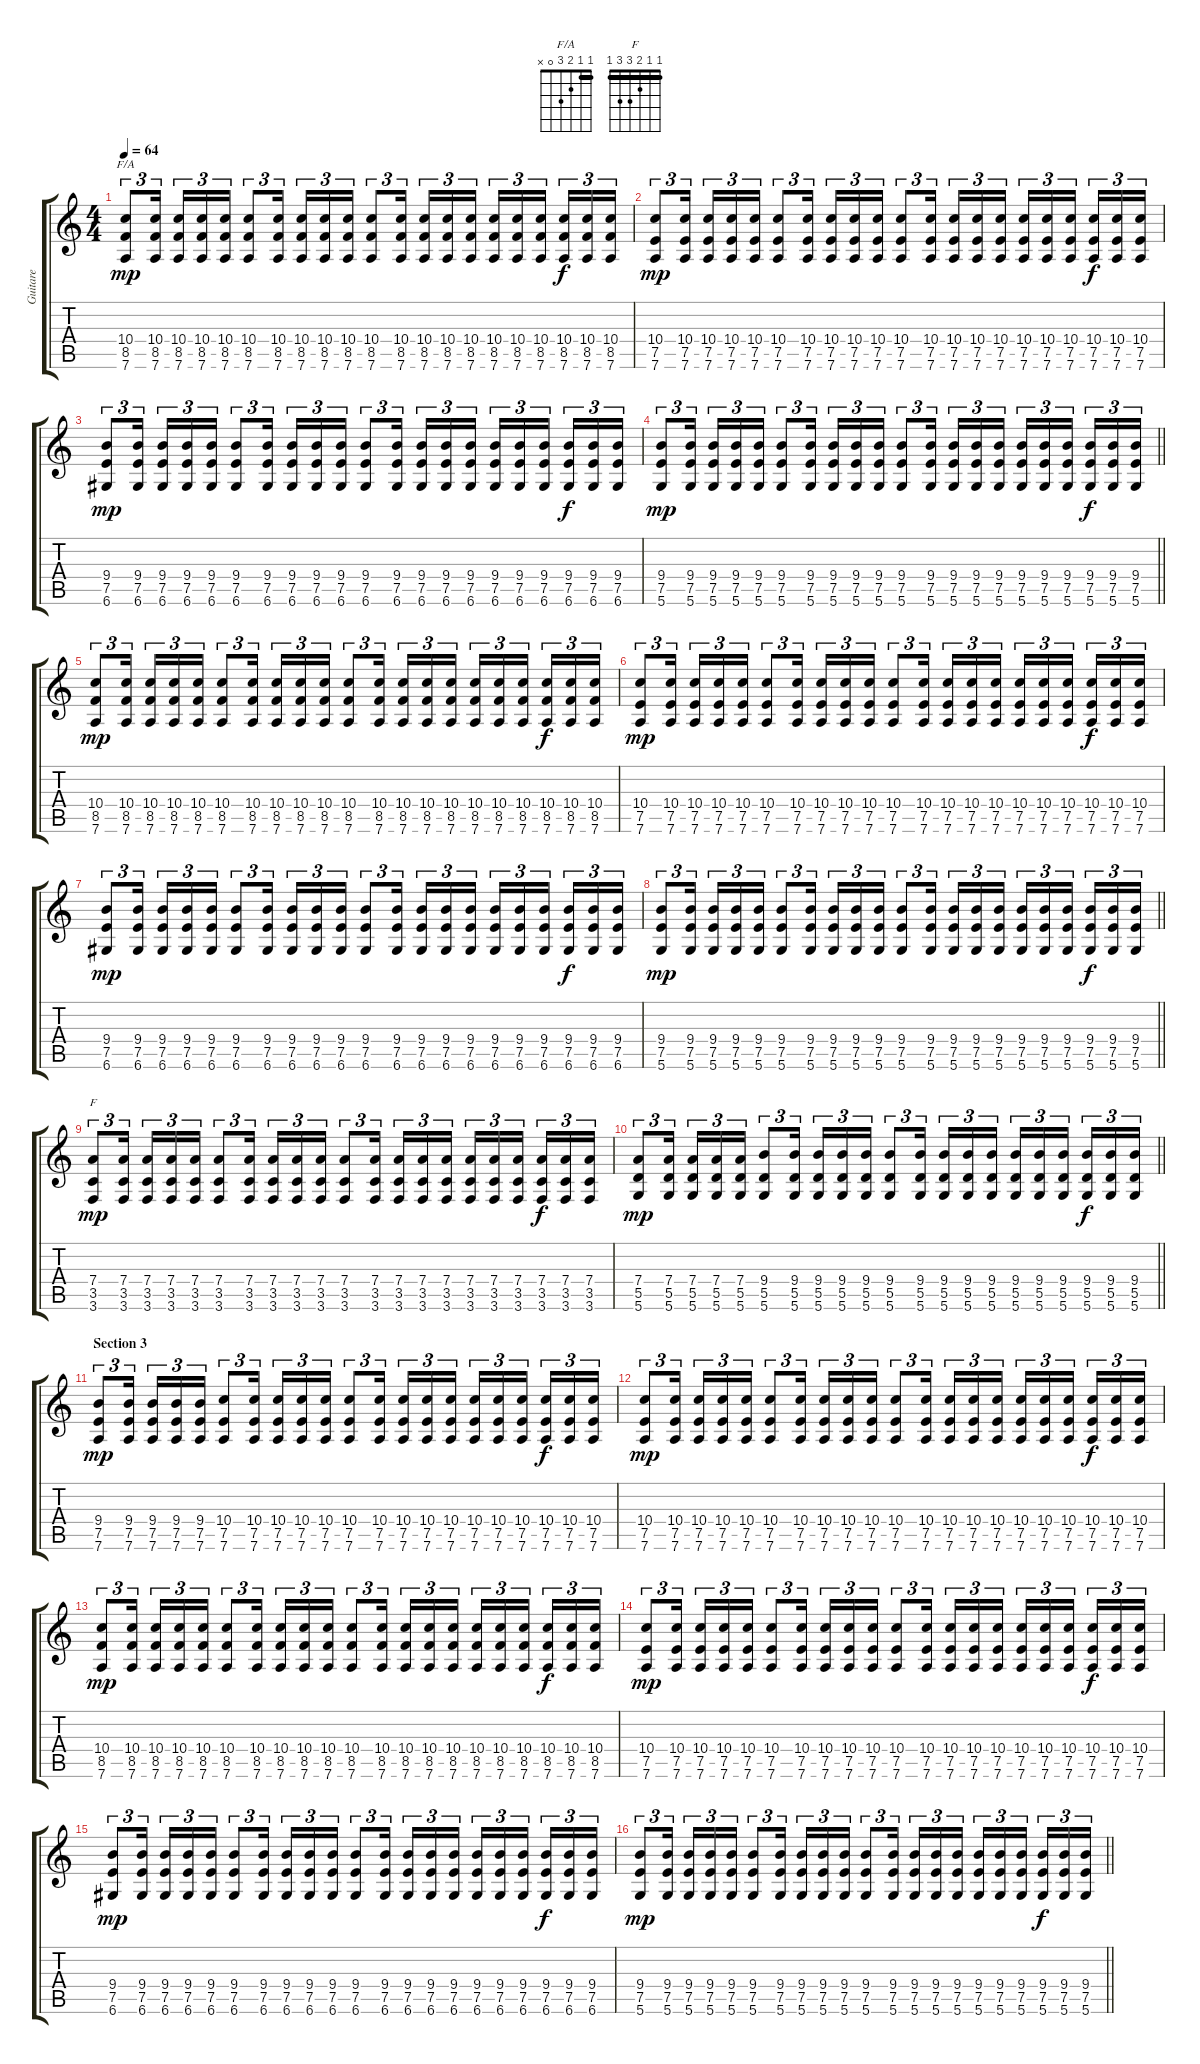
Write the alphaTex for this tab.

\track ("Guitare" "Guitare") {instrument acousticguitarsteel}
\staff {score tabs}
\tuning (E4 B3 G3 D3 A2 D2) {hide}
\chord ("F/A" 1 1 2 3 0 x) {barre 1}
\chord ("F" 1 1 2 3 3 1) {barre 1}
\ts (4 4)
\tempo 64
\clef g2
\ks c
(10.4 8.5 7.6).8{tu (3 2) ch "F/A" dy mp} (10.4 8.5 7.6).16{tu (3 2)} (10.4 8.5 7.6).16{tu (3 2)} (10.4 8.5 7.6).16{tu (3 2)} (10.4 8.5 7.6).16{tu (3 2)} (10.4 8.5 7.6).8{tu (3 2)} (10.4 8.5 7.6).16{tu (3 2)} (10.4 8.5 7.6).16{tu (3 2)} (10.4 8.5 7.6).16{tu (3 2)} (10.4 8.5 7.6).16{tu (3 2)} (10.4 8.5 7.6).8{tu (3 2)} (10.4 8.5 7.6).16{tu (3 2)} (10.4 8.5 7.6).16{tu (3 2)} (10.4 8.5 7.6).16{tu (3 2)} (10.4 8.5 7.6).16{tu (3 2)} (10.4 8.5 7.6).16{tu (3 2)} (10.4 8.5 7.6).16{tu (3 2)} (10.4 8.5 7.6).16{tu (3 2)} (10.4 8.5 7.6).16{tu (3 2) dy f} (10.4 8.5 7.6).16{tu (3 2)} (10.4 8.5 7.6).16{tu (3 2)} |
(10.4 7.5 7.6).8{tu (3 2) dy mp} (10.4 7.5 7.6).16{tu (3 2)} (10.4 7.5 7.6).16{tu (3 2)} (10.4 7.5 7.6).16{tu (3 2)} (10.4 7.5 7.6).16{tu (3 2)} (10.4 7.5 7.6).8{tu (3 2)} (10.4 7.5 7.6).16{tu (3 2)} (10.4 7.5 7.6).16{tu (3 2)} (10.4 7.5 7.6).16{tu (3 2)} (10.4 7.5 7.6).16{tu (3 2)} (10.4 7.5 7.6).8{tu (3 2)} (10.4 7.5 7.6).16{tu (3 2)} (10.4 7.5 7.6).16{tu (3 2)} (10.4 7.5 7.6).16{tu (3 2)} (10.4 7.5 7.6).16{tu (3 2)} (10.4 7.5 7.6).16{tu (3 2)} (10.4 7.5 7.6).16{tu (3 2)} (10.4 7.5 7.6).16{tu (3 2)} (10.4 7.5 7.6).16{tu (3 2) dy f} (10.4 7.5 7.6).16{tu (3 2)} (10.4 7.5 7.6).16{tu (3 2)} |
(9.4 7.5 6.6).8{tu (3 2) dy mp} (9.4 7.5 6.6).16{tu (3 2)} (9.4 7.5 6.6).16{tu (3 2)} (9.4 7.5 6.6).16{tu (3 2)} (9.4 7.5 6.6).16{tu (3 2)} (9.4 7.5 6.6).8{tu (3 2)} (9.4 7.5 6.6).16{tu (3 2)} (9.4 7.5 6.6).16{tu (3 2)} (9.4 7.5 6.6).16{tu (3 2)} (9.4 7.5 6.6).16{tu (3 2)} (9.4 7.5 6.6).8{tu (3 2)} (9.4 7.5 6.6).16{tu (3 2)} (9.4 7.5 6.6).16{tu (3 2)} (9.4 7.5 6.6).16{tu (3 2)} (9.4 7.5 6.6).16{tu (3 2)} (9.4 7.5 6.6).16{tu (3 2)} (9.4 7.5 6.6).16{tu (3 2)} (9.4 7.5 6.6).16{tu (3 2)} (9.4 7.5 6.6).16{tu (3 2) dy f} (9.4 7.5 6.6).16{tu (3 2)} (9.4 7.5 6.6).16{tu (3 2)} |
\barLineRight lightlight
(9.4 7.5 5.6).8{tu (3 2) dy mp} (9.4 7.5 5.6).16{tu (3 2)} (9.4 7.5 5.6).16{tu (3 2)} (9.4 7.5 5.6).16{tu (3 2)} (9.4 7.5 5.6).16{tu (3 2)} (9.4 7.5 5.6).8{tu (3 2)} (9.4 7.5 5.6).16{tu (3 2)} (9.4 7.5 5.6).16{tu (3 2)} (9.4 7.5 5.6).16{tu (3 2)} (9.4 7.5 5.6).16{tu (3 2)} (9.4 7.5 5.6).8{tu (3 2)} (9.4 7.5 5.6).16{tu (3 2)} (9.4 7.5 5.6).16{tu (3 2)} (9.4 7.5 5.6).16{tu (3 2)} (9.4 7.5 5.6).16{tu (3 2)} (9.4 7.5 5.6).16{tu (3 2)} (9.4 7.5 5.6).16{tu (3 2)} (9.4 7.5 5.6).16{tu (3 2)} (9.4 7.5 5.6).16{tu (3 2) dy f} (9.4 7.5 5.6).16{tu (3 2)} (9.4 7.5 5.6).16{tu (3 2)} |
(10.4 8.5 7.6).8{tu (3 2) dy mp} (10.4 8.5 7.6).16{tu (3 2)} (10.4 8.5 7.6).16{tu (3 2)} (10.4 8.5 7.6).16{tu (3 2)} (10.4 8.5 7.6).16{tu (3 2)} (10.4 8.5 7.6).8{tu (3 2)} (10.4 8.5 7.6).16{tu (3 2)} (10.4 8.5 7.6).16{tu (3 2)} (10.4 8.5 7.6).16{tu (3 2)} (10.4 8.5 7.6).16{tu (3 2)} (10.4 8.5 7.6).8{tu (3 2)} (10.4 8.5 7.6).16{tu (3 2)} (10.4 8.5 7.6).16{tu (3 2)} (10.4 8.5 7.6).16{tu (3 2)} (10.4 8.5 7.6).16{tu (3 2)} (10.4 8.5 7.6).16{tu (3 2)} (10.4 8.5 7.6).16{tu (3 2)} (10.4 8.5 7.6).16{tu (3 2)} (10.4 8.5 7.6).16{tu (3 2) dy f} (10.4 8.5 7.6).16{tu (3 2)} (10.4 8.5 7.6).16{tu (3 2)} |
(10.4 7.5 7.6).8{tu (3 2) dy mp} (10.4 7.5 7.6).16{tu (3 2)} (10.4 7.5 7.6).16{tu (3 2)} (10.4 7.5 7.6).16{tu (3 2)} (10.4 7.5 7.6).16{tu (3 2)} (10.4 7.5 7.6).8{tu (3 2)} (10.4 7.5 7.6).16{tu (3 2)} (10.4 7.5 7.6).16{tu (3 2)} (10.4 7.5 7.6).16{tu (3 2)} (10.4 7.5 7.6).16{tu (3 2)} (10.4 7.5 7.6).8{tu (3 2)} (10.4 7.5 7.6).16{tu (3 2)} (10.4 7.5 7.6).16{tu (3 2)} (10.4 7.5 7.6).16{tu (3 2)} (10.4 7.5 7.6).16{tu (3 2)} (10.4 7.5 7.6).16{tu (3 2)} (10.4 7.5 7.6).16{tu (3 2)} (10.4 7.5 7.6).16{tu (3 2)} (10.4 7.5 7.6).16{tu (3 2) dy f} (10.4 7.5 7.6).16{tu (3 2)} (10.4 7.5 7.6).16{tu (3 2)} |
(9.4 7.5 6.6).8{tu (3 2) dy mp} (9.4 7.5 6.6).16{tu (3 2)} (9.4 7.5 6.6).16{tu (3 2)} (9.4 7.5 6.6).16{tu (3 2)} (9.4 7.5 6.6).16{tu (3 2)} (9.4 7.5 6.6).8{tu (3 2)} (9.4 7.5 6.6).16{tu (3 2)} (9.4 7.5 6.6).16{tu (3 2)} (9.4 7.5 6.6).16{tu (3 2)} (9.4 7.5 6.6).16{tu (3 2)} (9.4 7.5 6.6).8{tu (3 2)} (9.4 7.5 6.6).16{tu (3 2)} (9.4 7.5 6.6).16{tu (3 2)} (9.4 7.5 6.6).16{tu (3 2)} (9.4 7.5 6.6).16{tu (3 2)} (9.4 7.5 6.6).16{tu (3 2)} (9.4 7.5 6.6).16{tu (3 2)} (9.4 7.5 6.6).16{tu (3 2)} (9.4 7.5 6.6).16{tu (3 2) dy f} (9.4 7.5 6.6).16{tu (3 2)} (9.4 7.5 6.6).16{tu (3 2)} |
\barLineRight lightlight
(9.4 7.5 5.6).8{tu (3 2) dy mp} (9.4 7.5 5.6).16{tu (3 2)} (9.4 7.5 5.6).16{tu (3 2)} (9.4 7.5 5.6).16{tu (3 2)} (9.4 7.5 5.6).16{tu (3 2)} (9.4 7.5 5.6).8{tu (3 2)} (9.4 7.5 5.6).16{tu (3 2)} (9.4 7.5 5.6).16{tu (3 2)} (9.4 7.5 5.6).16{tu (3 2)} (9.4 7.5 5.6).16{tu (3 2)} (9.4 7.5 5.6).8{tu (3 2)} (9.4 7.5 5.6).16{tu (3 2)} (9.4 7.5 5.6).16{tu (3 2)} (9.4 7.5 5.6).16{tu (3 2)} (9.4 7.5 5.6).16{tu (3 2)} (9.4 7.5 5.6).16{tu (3 2)} (9.4 7.5 5.6).16{tu (3 2)} (9.4 7.5 5.6).16{tu (3 2)} (9.4 7.5 5.6).16{tu (3 2) dy f} (9.4 7.5 5.6).16{tu (3 2)} (9.4 7.5 5.6).16{tu (3 2)} |
(7.4 3.5 3.6).8{tu (3 2) ch "F" dy mp} (7.4 3.5 3.6).16{tu (3 2)} (7.4 3.5 3.6).16{tu (3 2)} (7.4 3.5 3.6).16{tu (3 2)} (7.4 3.5 3.6).16{tu (3 2)} (7.4 3.5 3.6).8{tu (3 2)} (7.4 3.5 3.6).16{tu (3 2)} (7.4 3.5 3.6).16{tu (3 2)} (7.4 3.5 3.6).16{tu (3 2)} (7.4 3.5 3.6).16{tu (3 2)} (7.4 3.5 3.6).8{tu (3 2)} (7.4 3.5 3.6).16{tu (3 2)} (7.4 3.5 3.6).16{tu (3 2)} (7.4 3.5 3.6).16{tu (3 2)} (7.4 3.5 3.6).16{tu (3 2)} (7.4 3.5 3.6).16{tu (3 2)} (7.4 3.5 3.6).16{tu (3 2)} (7.4 3.5 3.6).16{tu (3 2)} (7.4 3.5 3.6).16{tu (3 2) dy f} (7.4 3.5 3.6).16{tu (3 2)} (7.4 3.5 3.6).16{tu (3 2)} |
\barLineRight lightlight
(7.4 5.5 5.6).8{tu (3 2) dy mp} (7.4 5.5 5.6).16{tu (3 2)} (7.4 5.5 5.6).16{tu (3 2)} (7.4 5.5 5.6).16{tu (3 2)} (7.4 5.5 5.6).16{tu (3 2)} (9.4 5.5 5.6).8{tu (3 2)} (9.4 5.5 5.6).16{tu (3 2)} (9.4 5.5 5.6).16{tu (3 2)} (9.4 5.5 5.6).16{tu (3 2)} (9.4 5.5 5.6).16{tu (3 2)} (9.4 5.5 5.6).8{tu (3 2)} (9.4 5.5 5.6).16{tu (3 2)} (9.4 5.5 5.6).16{tu (3 2)} (9.4 5.5 5.6).16{tu (3 2)} (9.4 5.5 5.6).16{tu (3 2)} (9.4 5.5 5.6).16{tu (3 2)} (9.4 5.5 5.6).16{tu (3 2)} (9.4 5.5 5.6).16{tu (3 2)} (9.4 5.5 5.6).16{tu (3 2) dy f} (9.4 5.5 5.6).16{tu (3 2)} (9.4 5.5 5.6).16{tu (3 2)} |
\section ("" "Section 3")
(9.4 7.5 7.6).8{tu (3 2) dy mp} (9.4 7.5 7.6).16{tu (3 2)} (9.4 7.5 7.6).16{tu (3 2)} (9.4 7.5 7.6).16{tu (3 2)} (9.4 7.5 7.6).16{tu (3 2)} (10.4 7.5 7.6).8{tu (3 2)} (10.4 7.5 7.6).16{tu (3 2)} (10.4 7.5 7.6).16{tu (3 2)} (10.4 7.5 7.6).16{tu (3 2)} (10.4 7.5 7.6).16{tu (3 2)} (10.4 7.5 7.6).8{tu (3 2)} (10.4 7.5 7.6).16{tu (3 2)} (10.4 7.5 7.6).16{tu (3 2)} (10.4 7.5 7.6).16{tu (3 2)} (10.4 7.5 7.6).16{tu (3 2)} (10.4 7.5 7.6).16{tu (3 2)} (10.4 7.5 7.6).16{tu (3 2)} (10.4 7.5 7.6).16{tu (3 2)} (10.4 7.5 7.6).16{tu (3 2) dy f} (10.4 7.5 7.6).16{tu (3 2)} (10.4 7.5 7.6).16{tu (3 2)} |
(10.4 7.5 7.6).8{tu (3 2) dy mp} (10.4 7.5 7.6).16{tu (3 2)} (10.4 7.5 7.6).16{tu (3 2)} (10.4 7.5 7.6).16{tu (3 2)} (10.4 7.5 7.6).16{tu (3 2)} (10.4 7.5 7.6).8{tu (3 2)} (10.4 7.5 7.6).16{tu (3 2)} (10.4 7.5 7.6).16{tu (3 2)} (10.4 7.5 7.6).16{tu (3 2)} (10.4 7.5 7.6).16{tu (3 2)} (10.4 7.5 7.6).8{tu (3 2)} (10.4 7.5 7.6).16{tu (3 2)} (10.4 7.5 7.6).16{tu (3 2)} (10.4 7.5 7.6).16{tu (3 2)} (10.4 7.5 7.6).16{tu (3 2)} (10.4 7.5 7.6).16{tu (3 2)} (10.4 7.5 7.6).16{tu (3 2)} (10.4 7.5 7.6).16{tu (3 2)} (10.4 7.5 7.6).16{tu (3 2) dy f} (10.4 7.5 7.6).16{tu (3 2)} (10.4 7.5 7.6).16{tu (3 2)} |
(10.4 8.5 7.6).8{tu (3 2) dy mp} (10.4 8.5 7.6).16{tu (3 2)} (10.4 8.5 7.6).16{tu (3 2)} (10.4 8.5 7.6).16{tu (3 2)} (10.4 8.5 7.6).16{tu (3 2)} (10.4 8.5 7.6).8{tu (3 2)} (10.4 8.5 7.6).16{tu (3 2)} (10.4 8.5 7.6).16{tu (3 2)} (10.4 8.5 7.6).16{tu (3 2)} (10.4 8.5 7.6).16{tu (3 2)} (10.4 8.5 7.6).8{tu (3 2)} (10.4 8.5 7.6).16{tu (3 2)} (10.4 8.5 7.6).16{tu (3 2)} (10.4 8.5 7.6).16{tu (3 2)} (10.4 8.5 7.6).16{tu (3 2)} (10.4 8.5 7.6).16{tu (3 2)} (10.4 8.5 7.6).16{tu (3 2)} (10.4 8.5 7.6).16{tu (3 2)} (10.4 8.5 7.6).16{tu (3 2) dy f} (10.4 8.5 7.6).16{tu (3 2)} (10.4 8.5 7.6).16{tu (3 2)} |
(10.4 7.5 7.6).8{tu (3 2) dy mp} (10.4 7.5 7.6).16{tu (3 2)} (10.4 7.5 7.6).16{tu (3 2)} (10.4 7.5 7.6).16{tu (3 2)} (10.4 7.5 7.6).16{tu (3 2)} (10.4 7.5 7.6).8{tu (3 2)} (10.4 7.5 7.6).16{tu (3 2)} (10.4 7.5 7.6).16{tu (3 2)} (10.4 7.5 7.6).16{tu (3 2)} (10.4 7.5 7.6).16{tu (3 2)} (10.4 7.5 7.6).8{tu (3 2)} (10.4 7.5 7.6).16{tu (3 2)} (10.4 7.5 7.6).16{tu (3 2)} (10.4 7.5 7.6).16{tu (3 2)} (10.4 7.5 7.6).16{tu (3 2)} (10.4 7.5 7.6).16{tu (3 2)} (10.4 7.5 7.6).16{tu (3 2)} (10.4 7.5 7.6).16{tu (3 2)} (10.4 7.5 7.6).16{tu (3 2) dy f} (10.4 7.5 7.6).16{tu (3 2)} (10.4 7.5 7.6).16{tu (3 2)} |
(9.4 7.5 6.6).8{tu (3 2) dy mp} (9.4 7.5 6.6).16{tu (3 2)} (9.4 7.5 6.6).16{tu (3 2)} (9.4 7.5 6.6).16{tu (3 2)} (9.4 7.5 6.6).16{tu (3 2)} (9.4 7.5 6.6).8{tu (3 2)} (9.4 7.5 6.6).16{tu (3 2)} (9.4 7.5 6.6).16{tu (3 2)} (9.4 7.5 6.6).16{tu (3 2)} (9.4 7.5 6.6).16{tu (3 2)} (9.4 7.5 6.6).8{tu (3 2)} (9.4 7.5 6.6).16{tu (3 2)} (9.4 7.5 6.6).16{tu (3 2)} (9.4 7.5 6.6).16{tu (3 2)} (9.4 7.5 6.6).16{tu (3 2)} (9.4 7.5 6.6).16{tu (3 2)} (9.4 7.5 6.6).16{tu (3 2)} (9.4 7.5 6.6).16{tu (3 2)} (9.4 7.5 6.6).16{tu (3 2) dy f} (9.4 7.5 6.6).16{tu (3 2)} (9.4 7.5 6.6).16{tu (3 2)} |
\barLineRight lightlight
(9.4 7.5 5.6).8{tu (3 2) dy mp} (9.4 7.5 5.6).16{tu (3 2)} (9.4 7.5 5.6).16{tu (3 2)} (9.4 7.5 5.6).16{tu (3 2)} (9.4 7.5 5.6).16{tu (3 2)} (9.4 7.5 5.6).8{tu (3 2)} (9.4 7.5 5.6).16{tu (3 2)} (9.4 7.5 5.6).16{tu (3 2)} (9.4 7.5 5.6).16{tu (3 2)} (9.4 7.5 5.6).16{tu (3 2)} (9.4 7.5 5.6).8{tu (3 2)} (9.4 7.5 5.6).16{tu (3 2)} (9.4 7.5 5.6).16{tu (3 2)} (9.4 7.5 5.6).16{tu (3 2)} (9.4 7.5 5.6).16{tu (3 2)} (9.4 7.5 5.6).16{tu (3 2)} (9.4 7.5 5.6).16{tu (3 2)} (9.4 7.5 5.6).16{tu (3 2)} (9.4 7.5 5.6).16{tu (3 2) dy f} (9.4 7.5 5.6).16{tu (3 2)} (9.4 7.5 5.6).16{tu (3 2)}
